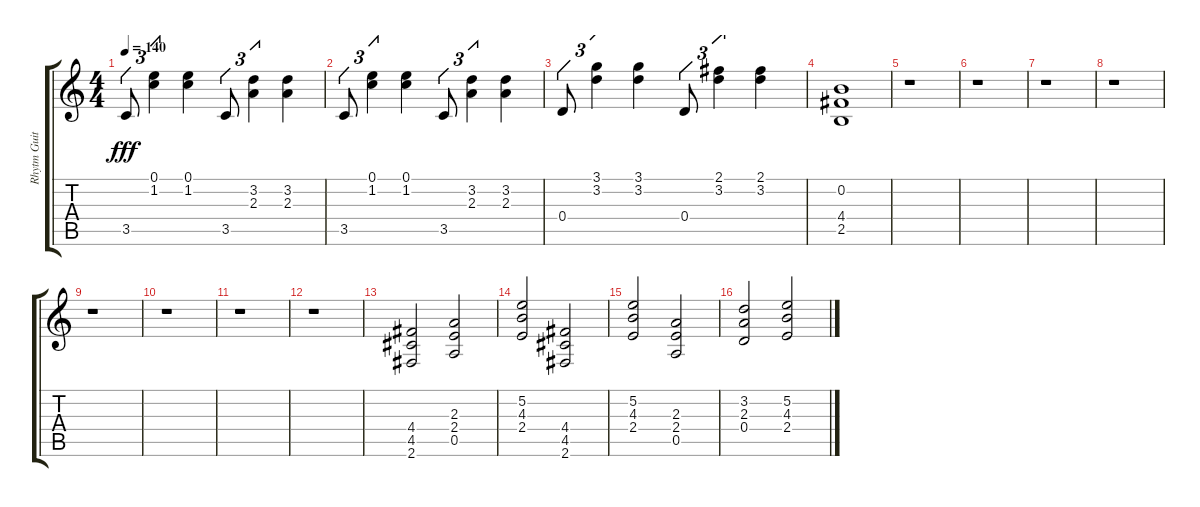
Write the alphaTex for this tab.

\track ("Rhytm Guitar" "Rhytm Guit") {instrument distortionguitar}
\staff {score tabs}
\tuning (E4 B3 G3 D3 A2 E2) {hide}
\ts (4 4)
\tempo 140
\clef g2
\ks c
3.5.8{tu (3 2) dy fff} (0.1 1.2).4{tu (3 2)} (0.1 1.2).4 3.5.8{tu (3 2)} (3.2 2.3).4{tu (3 2)} (3.2 2.3).4 |
3.5.8{tu (3 2)} (0.1 1.2).4{tu (3 2)} (0.1 1.2).4 3.5.8{tu (3 2)} (3.2 2.3).4{tu (3 2)} (3.2 2.3).4 |
0.4.8{tu (3 2)} (3.1 3.2).4{tu (3 2)} (3.1 3.2).4 0.4.8{tu (3 2)} (2.1 3.2).4{tu (3 2)} (2.1 3.2).4 |
(0.2 4.4 2.5).1 |
r.1 |
r.1 |
r.1 |
r.1 |
r.1 |
r.1 |
r.1 |
r.1 |
(4.4 4.5 2.6).2 (2.3 2.4 0.5).2 |
(5.2 4.3 2.4).2 (4.4 4.5 2.6).2 |
(5.2 4.3 2.4).2 (2.3 2.4 0.5).2 |
(3.2 2.3 0.4).2 (5.2 4.3 2.4).2
